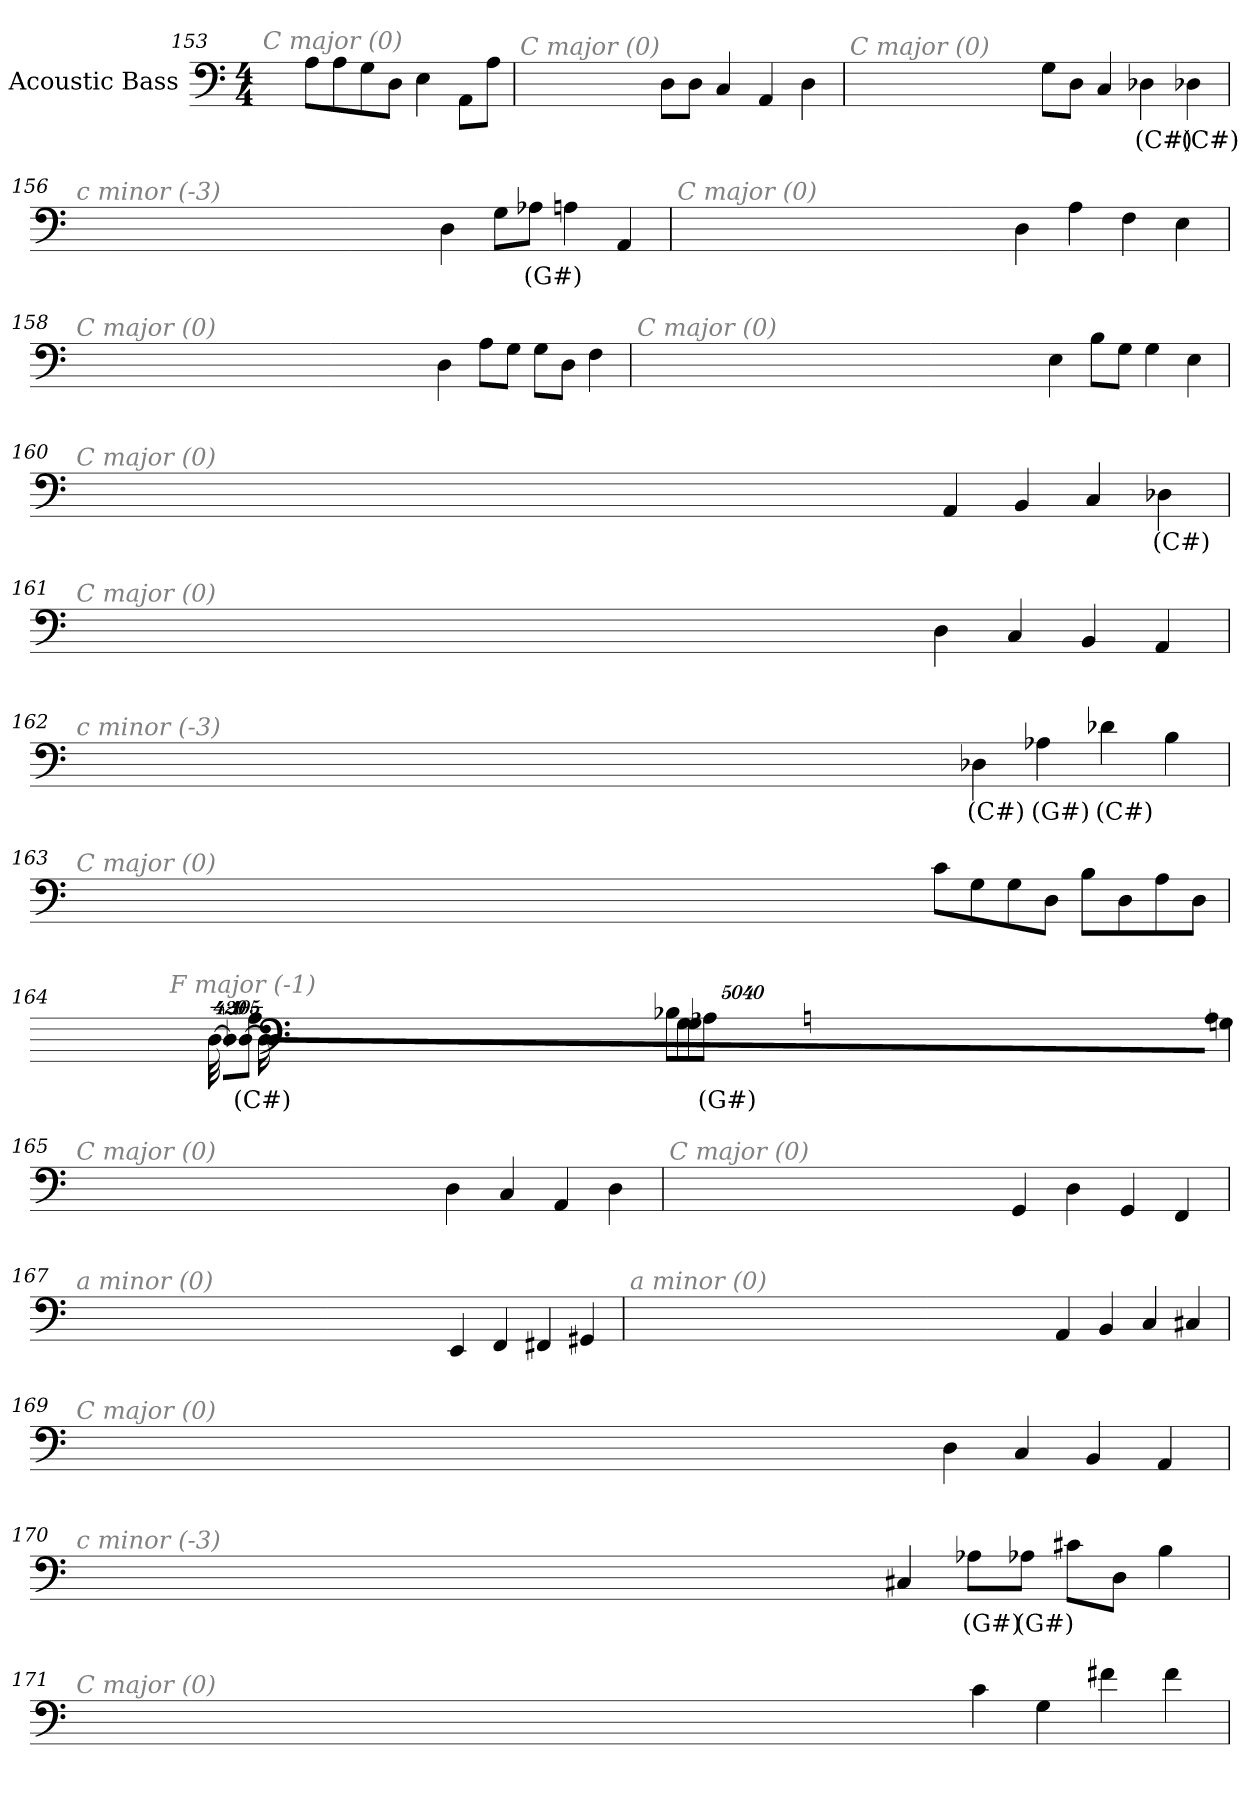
**kern	**text
*part1	*part1
*staff1	*staff1
*I"Acoustic Bass	*
*clefF4	*
*ITrd7c12	*
*k[]	*
*C:	*
*M4/4	*
=153	=153
!LO:TX:i:color=#808080:t=C major (0)	!
8AAL	.
8AA	.
8GG	.
8DDJ	.
4EE	.
8AAAL	.
8AAJ	.
=154	=154
!LO:TX:i:color=#808080:t=C major (0)	!
8DDL	.
8DDJ	.
4CC	.
4AAA	.
4DD	.
=155	=155
!LO:TX:i:color=#808080:t=C major (0)	!
8GGL	.
8DDJ	.
4CC	.
4DD-Xi	(C#)
4DD-Xi	(C#)
=156	=156
!LO:TX:i:color=#808080:t=c minor (-3)	!
4DD	.
8GGL	.
8AA-XiJ	(G#)
4AA	.
4AAA	.
=157	=157
!LO:TX:i:color=#808080:t=C major (0)	!
4DD	.
4AA	.
4FF	.
4EE	.
=158	=158
!LO:TX:i:color=#808080:t=C major (0)	!
4DD	.
8AAL	.
8GGJ	.
8GGL	.
8DDJ	.
4FF	.
=159	=159
!LO:TX:i:color=#808080:t=C major (0)	!
4EE	.
8BBL	.
8GGJ	.
4GG	.
4EE	.
=160	=160
!LO:TX:i:color=#808080:t=C major (0)	!
4AAA	.
4BBB	.
4CC	.
4DD-Xi	(C#)
=161	=161
!LO:TX:i:color=#808080:t=C major (0)	!
4DD	.
4CC	.
4BBB	.
4AAA	.
=162	=162
!LO:TX:i:color=#808080:t=c minor (-3)	!
4DD-Xi	(C#)
4AA-Xi	(G#)
4D-Xi	(C#)
4BB	.
=163	=163
!LO:TX:i:color=#808080:t=C major (0)	!
8CL	.
8GG	.
8GG	.
8DDJ	.
8BBL	.
8DD	.
8AA	.
8DDJ	.
=164	=164
!LO:TX:i:color=#808080:t=F major (-1)	!
8BB-XL	.
8GG	.
8GG	.
8AA-XiJ	(G#)
!LO:N:vis=8	!
40320%3347AAL	.
!LO:N:vis=8	!
40320%3347GGn	.
!LO:N:vis=8	!
40320%3347DDJ	.
!LO:N:vis=1024	!
[13440%13DD-XiL	(C#)
16DD-iL_	.
32DD-iL_	.
!LO:N:vis=1024%31	!
13440%407DD-iL]	.
8AAJ	.
=165	=165
!LO:TX:i:color=#808080:t=C major (0)	!
4DD	.
4CC	.
4AAA	.
4DD	.
=166	=166
!LO:TX:i:color=#808080:t=C major (0)	!
4GGG	.
4DD	.
4GGG	.
4FFF	.
=167	=167
!LO:TX:i:color=#808080:t=a minor (0)	!
4EEE	.
4FFF	.
4FFF#X	.
4GGG#X	.
=168	=168
!LO:TX:i:color=#808080:t=a minor (0)	!
4AAA	.
4BBB	.
4CC	.
4CC#X	.
=169	=169
!LO:TX:i:color=#808080:t=C major (0)	!
4DD	.
4CC	.
4BBB	.
4AAA	.
=170	=170
!LO:TX:i:color=#808080:t=c minor (-3)	!
4CC#X	.
8AA-XiL	(G#)
8AA-XiJ	(G#)
8C#XL	.
8DDJ	.
4BB	.
=171	=171
!LO:TX:i:color=#808080:t=C major (0)	!
4C	.
4GG	.
4F#X	.
4F#	.
=	=
*-	*-
